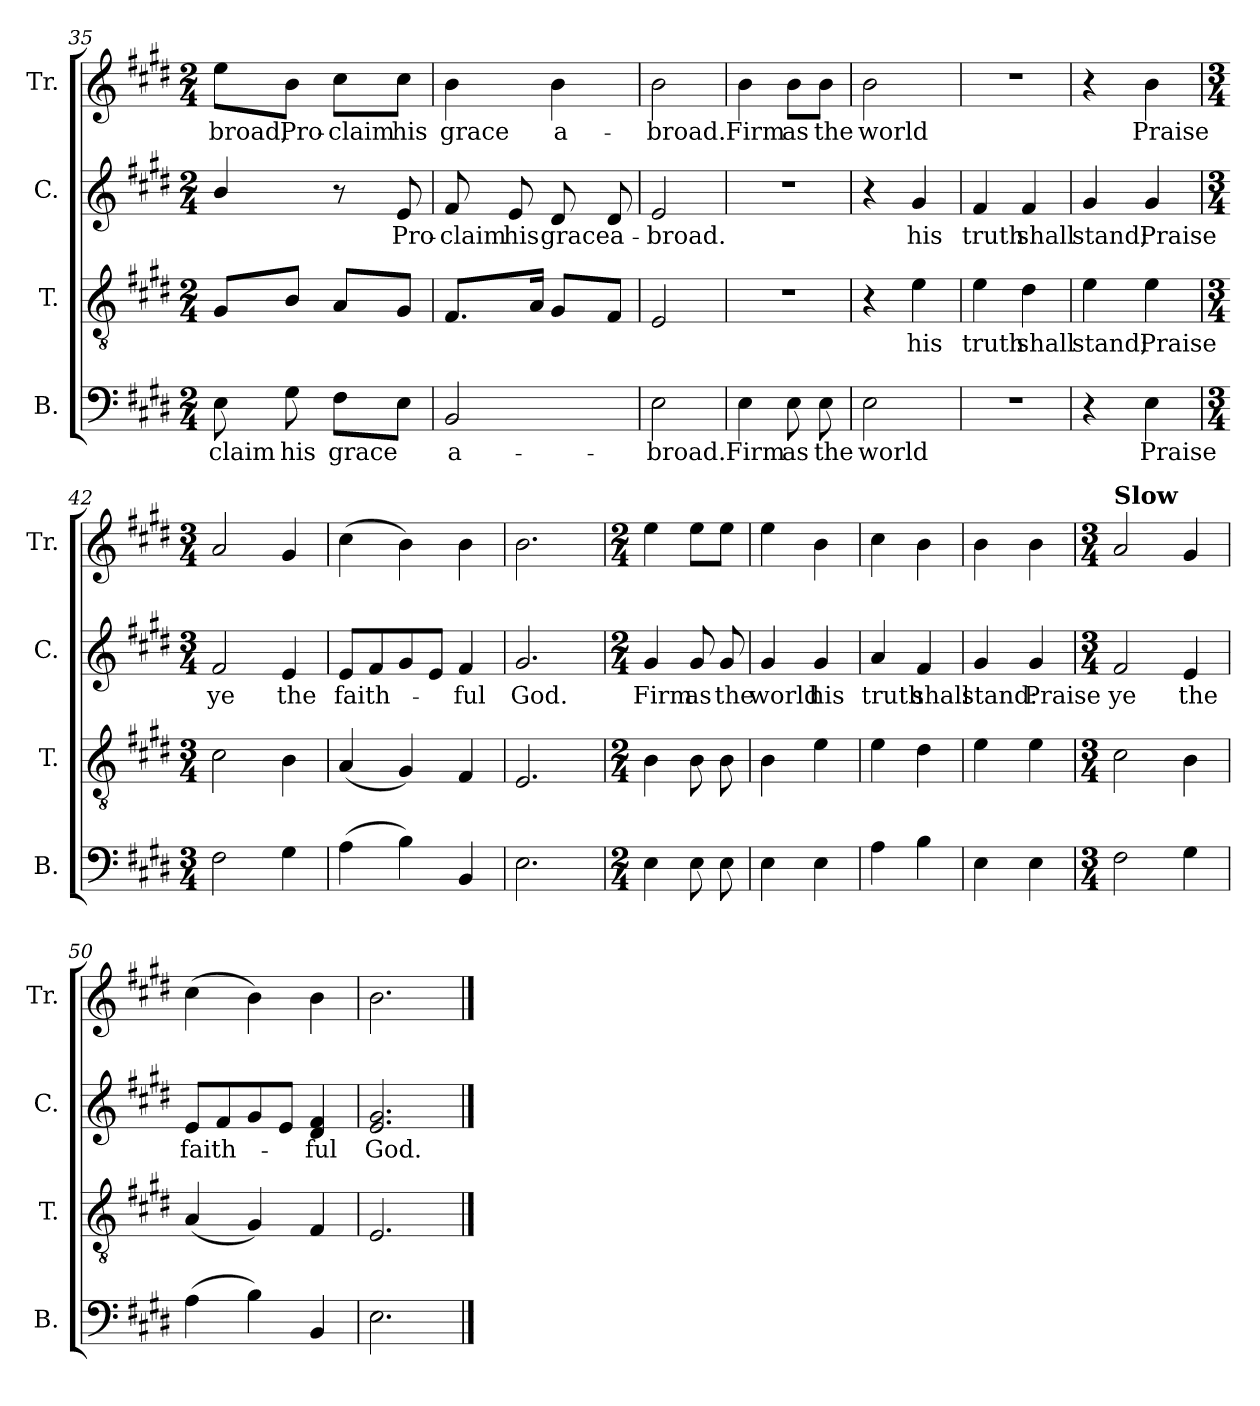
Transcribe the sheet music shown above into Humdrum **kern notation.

**kern	**text	**kern	**text	**kern	**text	**kern	**text
*part4	*part4	*part3	*part3	*part2	*part2	*part1	*part1
*staff4	*staff4	*staff3	*staff3	*staff2	*staff2	*staff1	*staff1
*I"B.	*	*I"T.	*	*I"C.	*	*I"Tr.	*
*I'B.	*	*I'T.	*	*I'C.	*	*I'Tr.	*
*clefF4	*	*clefGv2	*	*clefG2	*	*clefG2	*
*k[f#c#g#d#]	*	*k[f#c#g#d#]	*	*k[f#c#g#d#]	*	*k[f#c#g#d#]	*
*M2/4	*	*M2/4	*	*M2/4	*	*M2/4	*
=35	=35	=35	=35	=35	=35	=35	=35
8E\	-claim	8G#/L	.	4b/	.	8ee\L	-broad,
8G#\	his	8B/J	.	.	.	8b\J	Pro-
8F#\L	grace	8A/L	.	8r	.	8cc#\L	-claim
8E\J	.	8G#/J	.	8e/	Pro-	8cc#\J	his
=36	=36	=36	=36	=36	=36	=36	=36
2BB/	a-	8.F#/L	.	8f#/	-claim	4b\	grace
.	.	.	.	8e/	his	.	.
.	.	16A/Jk	.	.	.	.	.
.	.	8G#/L	.	8d#/	grace	4b\	a-
.	.	8F#/J	.	8d#/	a-	.	.
=37	=37	=37	=37	=37	=37	=37	=37
2E\	-broad.	2E/	.	2e/	-broad.	2b\	-broad.
=38	=38	=38	=38	=38	=38	=38	=38
4E\	Firm	2r	.	2r	.	4b\	Firm
8E\	as	.	.	.	.	8b\L	as
8E\	the	.	.	.	.	8b\J	the
=39	=39	=39	=39	=39	=39	=39	=39
2E\	world	4r	.	4r	.	2b\	world
.	.	4e\	his	4g#/	his	.	.
=40	=40	=40	=40	=40	=40	=40	=40
2r	.	4e\	truth	4f#/	truth	2r	.
.	.	4d#\	shall	4f#/	shall	.	.
=41	=41	=41	=41	=41	=41	=41	=41
4r	.	4e\	stand;	4g#/	stand;	4r	.
4E\	Praise	4e\	Praise	4g#/	Praise	4b\	Praise
!!LO:LB:g=z
=42	=42	=42	=42	=42	=42	=42	=42
*M3/4	*	*M3/4	*	*M3/4	*	*M3/4	*
2F#\	.	2c#\	.	2f#/	ye	2a/	.
4G#\	.	4B\	.	4e/	the	4g#/	.
=43	=43	=43	=43	=43	=43	=43	=43
(4A\	.	(4A/	.	8e/L	faith-	(4cc#\	.
.	.	.	.	8f#/	.	.	.
4B\)	.	4G#/)	.	8g#/	.	4b\)	.
.	.	.	.	8e/J	.	.	.
4BB/	.	4F#/	.	4f#/	-ful	4b\	.
=44	=44	=44	=44	=44	=44	=44	=44
2.E\	.	2.E/	.	2.g#/	God.	2.b\	.
=45	=45	=45	=45	=45	=45	=45	=45
*M2/4	*	*M2/4	*	*M2/4	*	*M2/4	*
4E\	.	4B\	.	4g#/	Firm	4ee\	.
8E\	.	8B\	.	8g#/	as	8ee\L	.
8E\	.	8B\	.	8g#/	the	8ee\J	.
=46	=46	=46	=46	=46	=46	=46	=46
4E\	.	4B\	.	4g#/	world	4ee\	.
4E\	.	4e\	.	4g#/	his	4b\	.
=47	=47	=47	=47	=47	=47	=47	=47
4A\	.	4e\	.	4a/	truth	4cc#\	.
4B\	.	4d#\	.	4f#/	shall	4b\	.
=48	=48	=48	=48	=48	=48	=48	=48
4E\	.	4e\	.	4g#/	stand:	4b\	.
4E\	.	4e\	.	4g#/	Praise	4b\	.
=49	=49	=49	=49	=49	=49	=49	=49
*M3/4	*	*M3/4	*	*M3/4	*	*M3/4	*
*	*	*	*	*	*	*MM60	*
!	!	!	!	!	!	!LO:TX:a:B:t=Slow	!
2F#\	.	2c#\	.	2f#/	ye	2a/	.
4G#\	.	4B\	.	4e/	the	4g#/	.
=50	=50	=50	=50	=50	=50	=50	=50
(4A\	.	(4A/	.	8e/L	faith-	(4cc#\	.
.	.	.	.	8f#/	.	.	.
4B\)	.	4G#/)	.	8g#/	.	4b\)	.
.	.	.	.	8e/J	.	.	.
4BB/	.	4F#/	.	4d#/ 4f#/	-ful	4b\	.
=51	=51	=51	=51	=51	=51	=51	=51
2.E\	.	2.E/	.	2.e/ 2.g#/	God.	2.b\	.
==	==	==	==	==	==	==	==
*-	*-	*-	*-	*-	*-	*-	*-
